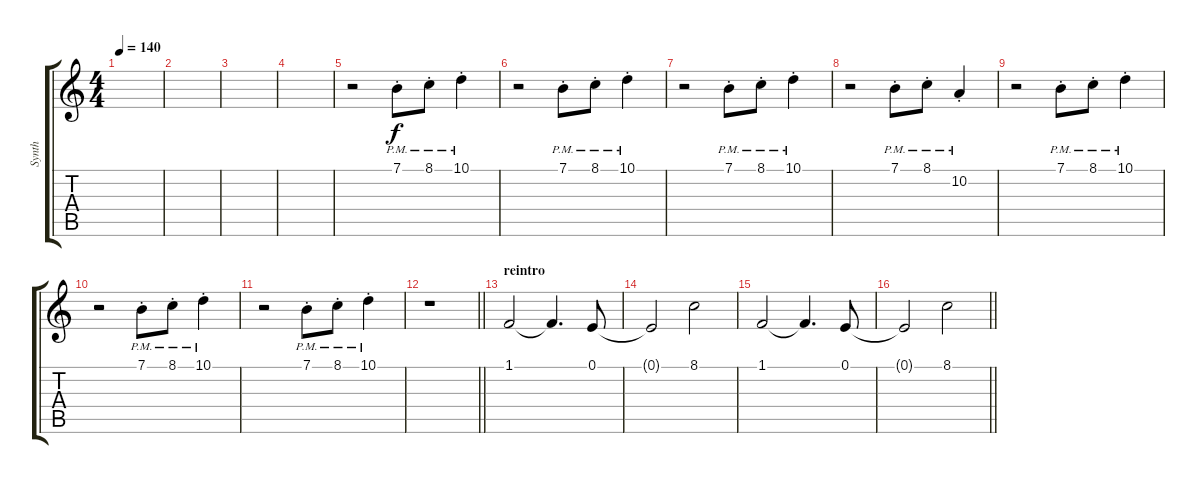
\track ("Synth" "Synth") {instrument pad2warm}
\staff {score tabs}
\tuning (E4 B3 G3 D3 A2 E2) {hide}
\ts (4 4)
\tempo 140
\clef g2
\ks c
|
|
|
|
r.2{instrument pizzicatostrings} 7.1{pm st}.8 8.1{pm st}.8 10.1{pm st}.4 |
r.2 7.1{pm st}.8 8.1{pm st}.8 10.1{pm st}.4 |
r.2 7.1{pm st}.8 8.1{pm st}.8 10.1{pm st}.4 |
r.2 7.1{pm st}.8 8.1{pm st}.8 10.2{pm st}.4 |
r.2 7.1{pm st}.8 8.1{pm st}.8 10.1{pm st}.4 |
r.2 7.1{pm st}.8 8.1{pm st}.8 10.1{pm st}.4 |
r.2 7.1{pm st}.8 8.1{pm st}.8 10.1{pm st}.4 |
\barLineRight lightlight
r.1{instrument pad2warm} |
\section ("" "reintro")
1.1.2 1.1{t}.4{d} 0.1.8 |
0.1{t}.2 8.1.2 |
1.1.2 1.1{t}.4{d} 0.1.8 |
\barLineRight lightlight
0.1{t}.2 8.1.2
